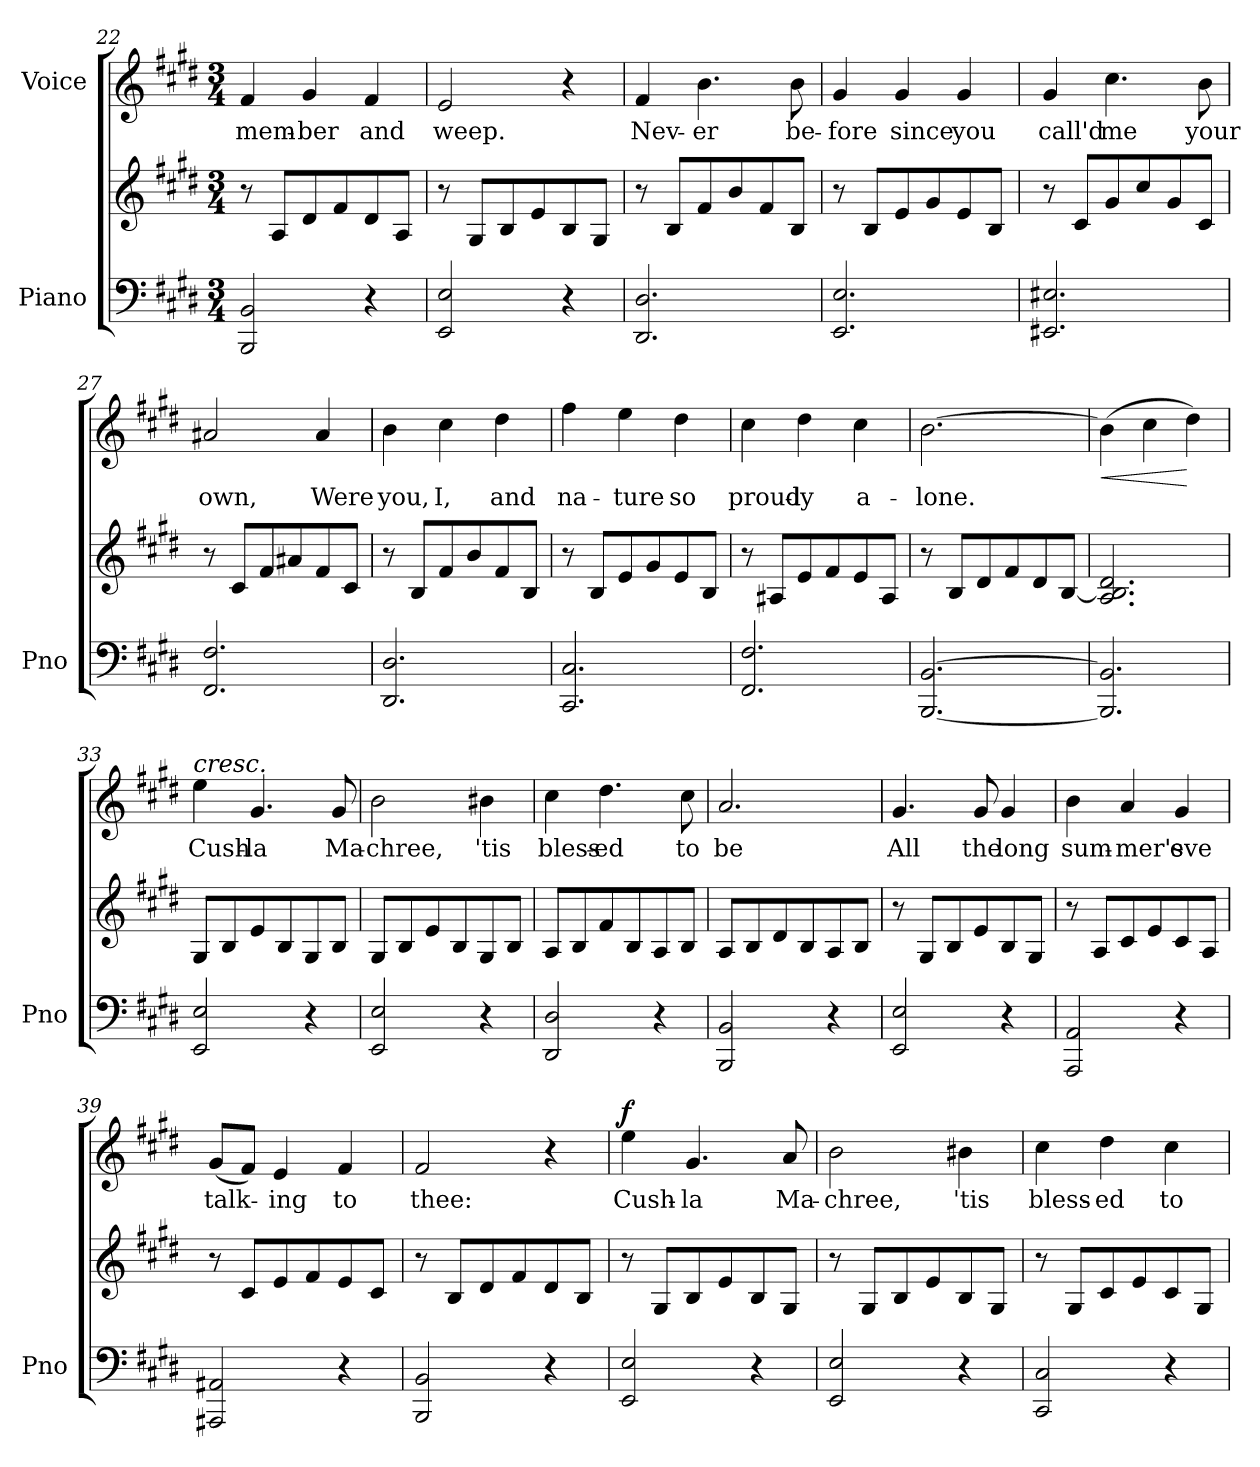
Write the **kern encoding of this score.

**kern	**kern	**kern	**text	**dynam
*part2	*part2	*part1	*part1	*part1
*staff3	*staff2	*staff1	*staff1	*staff1
*I"Piano	*	*I"Voice	*	*
*I'Pno	*	*	*	*
*clefF4	*clefG2	*clefG2	*	*
*k[f#c#g#d#]	*k[f#c#g#d#]	*k[f#c#g#d#]	*	*
*M3/4	*M3/4	*M3/4	*	*
=22	=22	=22	=22	=22
2BBB/ 2BB/	8r	4f#/	-mem-	.
.	8A/L	.	.	.
.	8d#/	4g#/	-ber	.
.	8f#/	.	.	.
4r	8d#/	4f#/	and	.
.	8A/J	.	.	.
=23	=23	=23	=23	=23
2EE/ 2E/	8r	2e/	weep.	.
.	8G#/L	.	.	.
.	8B/	.	.	.
.	8e/	.	.	.
4r	8B/	4r	.	.
.	8G#/J	.	.	.
=24	=24	=24	=24	=24
2.DD#/ 2.D#/	8r	4f#/	Nev-	.
.	8B/L	.	.	.
.	8f#/	4.b\	-er	.
.	8b/	.	.	.
.	8f#/	.	.	.
.	8B/J	8b\	be-	.
=25	=25	=25	=25	=25
2.EE/ 2.E/	8r	4g#/	-fore	.
.	8B/L	.	.	.
.	8e/	4g#/	since	.
.	8g#/	.	.	.
.	8e/	4g#/	you	.
.	8B/J	.	.	.
=26	=26	=26	=26	=26
2.EE#X/ 2.E#X/	8r	4g#/	call'd	.
.	8c#/L	.	.	.
.	8g#/	4.cc#\	me	.
.	8cc#/	.	.	.
.	8g#/	.	.	.
.	8c#/J	8b\	your	.
=27	=27	=27	=27	=27
2.FF#/ 2.F#/	8r	2a#X/	own,	.
.	8c#/L	.	.	.
.	8f#/	.	.	.
.	8a#X/	.	.	.
.	8f#/	4a#/	Were	.
.	8c#/J	.	.	.
=28	=28	=28	=28	=28
2.DD#/ 2.D#/	8r	4b\	you,	.
.	8B/L	.	.	.
.	8f#/	4cc#\	I,	.
.	8b/	.	.	.
.	8f#/	4dd#\	and	.
.	8B/J	.	.	.
=29	=29	=29	=29	=29
2.CC#/ 2.C#/	8r	4ff#\	na-	.
.	8B/L	.	.	.
.	8e/	4ee\	-ture	.
.	8g#/	.	.	.
.	8e/	4dd#\	so	.
.	8B/J	.	.	.
=30	=30	=30	=30	=30
2.FF#/ 2.F#/	8r	4cc#\	proud-	.
.	8A#X/L	.	.	.
.	8e/	4dd#\	-ly	.
.	8f#/	.	.	.
.	8e/	4cc#\	a-	.
.	8A#/J	.	.	.
=31	=31	=31	=31	=31
[2.BBB/ [2.BB/	8r	[2.b\	-lone.	.
.	8B/L	.	.	.
.	8d#/	.	.	.
.	8f#/	.	.	.
.	8d#/	.	.	.
.	[8B/J	.	.	.
=32	=32	=32	=32	=32
!	!	!	!	!LO:HP:b
2.BBB/] 2.BB/]	2.A/ 2.B/] 2.d#/	(4b\]	.	<
.	.	4cc#\	.	.
.	.	4dd#\)	.	[
=33	=33	=33	=33	=33
!	!	!LO:TX:a:i:t=cresc.	!	!
2EE/ 2E/	8G#/L	4ee\	Cush-	.
.	8B/	.	.	.
.	8e/	4.g#/	-la	.
.	8B/	.	.	.
4r	8G#/	.	.	.
.	8B/J	8g#/	Ma-	.
=34	=34	=34	=34	=34
2EE/ 2E/	8G#/L	2b\	-chree,	.
.	8B/	.	.	.
.	8e/	.	.	.
.	8B/	.	.	.
4r	8G#/	4b#X\	'tis	.
.	8B/J	.	.	.
=35	=35	=35	=35	=35
2DD#/ 2D#/	8A/L	4cc#\	bless-	.
.	8B/	.	.	.
.	8f#/	4.dd#\	-ed	.
.	8B/	.	.	.
4r	8A/	.	.	.
.	8B/J	8cc#\	to	.
=36	=36	=36	=36	=36
2BBB/ 2BB/	8A/L	2.a/	be	.
.	8B/	.	.	.
.	8d#/	.	.	.
.	8B/	.	.	.
4r	8A/	.	.	.
.	8B/J	.	.	.
=37	=37	=37	=37	=37
2EE/ 2E/	8r	4.g#/	All	.
.	8G#/L	.	.	.
.	8B/	.	.	.
.	8e/	8g#/	the	.
4r	8B/	4g#/	long	.
.	8G#/J	.	.	.
=38	=38	=38	=38	=38
2AAA/ 2AA/	8r	4b\	sum-	.
.	8A/L	.	.	.
.	8c#/	4a/	-mer's	.
.	8e/	.	.	.
4r	8c#/	4g#/	eve	.
.	8A/J	.	.	.
=39	=39	=39	=39	=39
2AAA#X/ 2AA#X/	8r	(8g#/L	talk-	.
.	8c#/L	8f#/J)	.	.
.	8e/	4e/	-ing	.
.	8f#/	.	.	.
4r	8e/	4f#/	to	.
.	8c#/J	.	.	.
=40	=40	=40	=40	=40
2BBB/ 2BB/	8r	2f#/	thee:	.
.	8B/L	.	.	.
.	8d#/	.	.	.
.	8f#/	.	.	.
4r	8d#/	4r	.	.
.	8B/J	.	.	.
=41	=41	=41	=41	=41
!	!	!	!	!LO:DY:a
2EE/ 2E/	8r	4ee\	Cush-	f
.	8G#/L	.	.	.
.	8B/	4.g#/	-la	.
.	8e/	.	.	.
4r	8B/	.	.	.
.	8G#/J	8a/	Ma-	.
=42	=42	=42	=42	=42
2EE/ 2E/	8r	2b\	-chree,	.
.	8G#/L	.	.	.
.	8B/	.	.	.
.	8e/	.	.	.
4r	8B/	4b#X\	'tis	.
.	8G#/J	.	.	.
=43	=43	=43	=43	=43
2CC#/ 2C#/	8r	4cc#\	bless-	.
.	8G#/L	.	.	.
.	8c#/	4dd#\	-ed	.
.	8e/	.	.	.
4r	8c#/	4cc#\	to	.
.	8G#/J	.	.	.
=	=	=	=	=
*-	*-	*-	*-	*-
